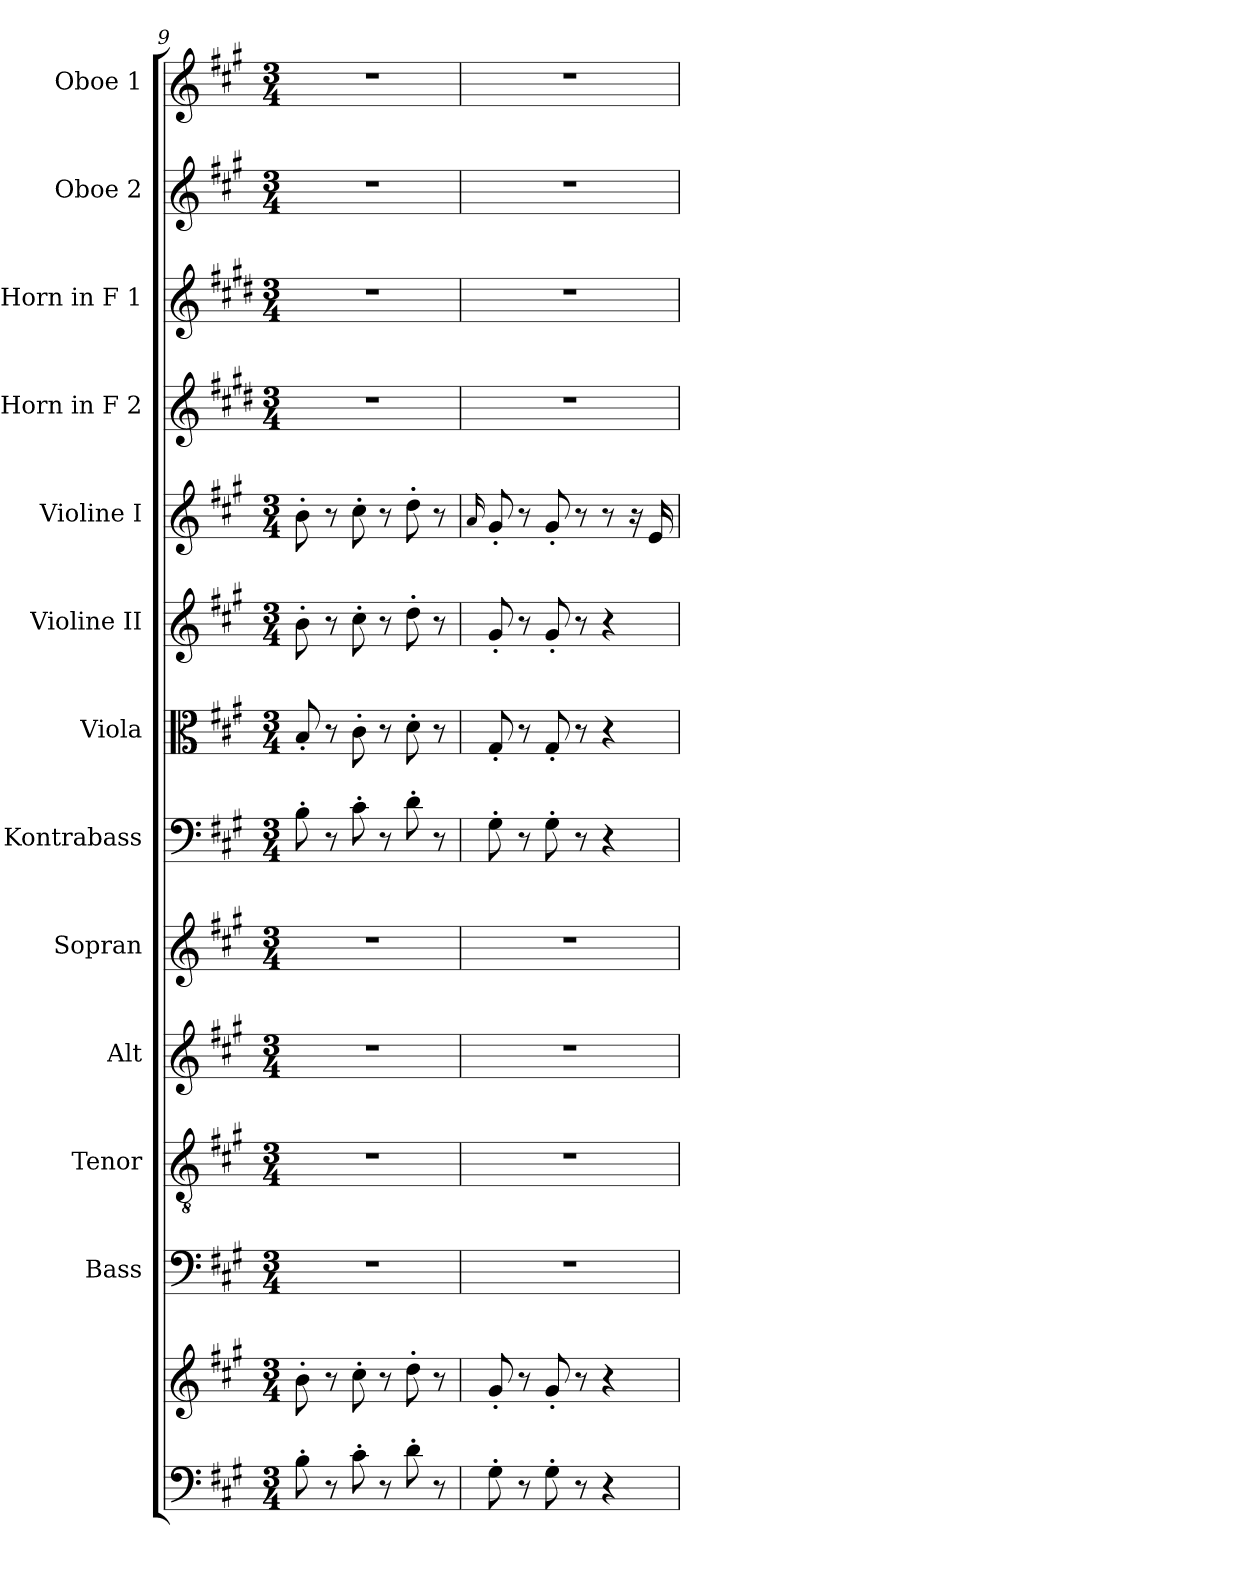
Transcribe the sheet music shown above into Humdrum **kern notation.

**kern	**kern	**kern	**kern	**kern	**kern	**kern	**kern	**kern	**kern	**kern	**kern	**kern	**kern
*part13	*part13	*part12	*part11	*part10	*part9	*part8	*part7	*part6	*part5	*part4	*part3	*part2	*part1
*staff14	*staff13	*staff12	*staff11	*staff10	*staff9	*staff8	*staff7	*staff6	*staff5	*staff4	*staff3	*staff2	*staff1
*	*	*I"Bass	*I"Tenor	*I"Alt	*I"Sopran	*I"Kontrabass	*I"Viola	*I"Violine II	*I"Violine I	*I"Horn in F 2	*I"Horn in F 1	*I"Oboe 2	*I"Oboe 1
*	*	*I'B.	*I'T.	*I'A.	*I'S.	*I'Kb.	*I'Vla.	*I'Vl. II	*I'Vl. I	*	*	*I'Ob.. 2	*I'Ob. 1
*clefF4	*clefG2	*clefF4	*clefGv2	*clefG2	*clefG2	*clefF4	*clefC3	*clefG2	*clefG2	*clefG2	*clefG2	*clefG2	*clefG2
*	*	*	*	*	*	*ITrd7c12	*	*	*	*ITrd4c7	*ITrd4c7	*	*
*k[f#c#g#]	*k[f#c#g#]	*k[f#c#g#]	*k[f#c#g#]	*k[f#c#g#]	*k[f#c#g#]	*k[f#c#g#]	*k[f#c#g#]	*k[f#c#g#]	*k[f#c#g#]	*k[f#c#g#]	*k[f#c#g#]	*k[f#c#g#]	*k[f#c#g#]
*A:	*A:	*A:	*A:	*A:	*A:	*A:	*A:	*A:	*A:	*A:	*A:	*A:	*A:
*M3/4	*M3/4	*M3/4	*M3/4	*M3/4	*M3/4	*M3/4	*M3/4	*M3/4	*M3/4	*M3/4	*M3/4	*M3/4	*M3/4
=9	=9	=9	=9	=9	=9	=9	=9	=9	=9	=9	=9	=9	=9
8B'>\	8b'>\	2.r	2.r	2.r	2.r	8BB'>\	8B'</	8b'>\	8b'>\	2.r	2.r	2.r	2.r
8r	8r	.	.	.	.	8r	8r	8r	8r	.	.	.	.
8c#'>\	8cc#'>\	.	.	.	.	8C#'>\	8c#'>\	8cc#'>\	8cc#'>\	.	.	.	.
8r	8r	.	.	.	.	8r	8r	8r	8r	.	.	.	.
8d'>\	8dd'>\	.	.	.	.	8D'>\	8d'>\	8dd'>\	8dd'>\	.	.	.	.
8r	8r	.	.	.	.	8r	8r	8r	8r	.	.	.	.
=10	=10	=10	=10	=10	=10	=10	=10	=10	=10	=10	=10	=10	=10
.	.	.	.	.	.	.	.	.	16qqa/	.	.	.	.
8G#'>\	8g#'</	2.r	2.r	2.r	2.r	8GG#'>\	8G#'</	8g#'</	8g#'</	2.r	2.r	2.r	2.r
8r	8r	.	.	.	.	8r	8r	8r	8r	.	.	.	.
8G#'>\	8g#'</	.	.	.	.	8GG#'>\	8G#'</	8g#'</	8g#'</	.	.	.	.
8r	8r	.	.	.	.	8r	8r	8r	8r	.	.	.	.
4r	4r	.	.	.	.	4r	4r	4r	8r	.	.	.	.
.	.	.	.	.	.	.	.	.	16r	.	.	.	.
.	.	.	.	.	.	.	.	.	16e/	.	.	.	.
=	=	=	=	=	=	=	=	=	=	=	=	=	=
*-	*-	*-	*-	*-	*-	*-	*-	*-	*-	*-	*-	*-	*-
